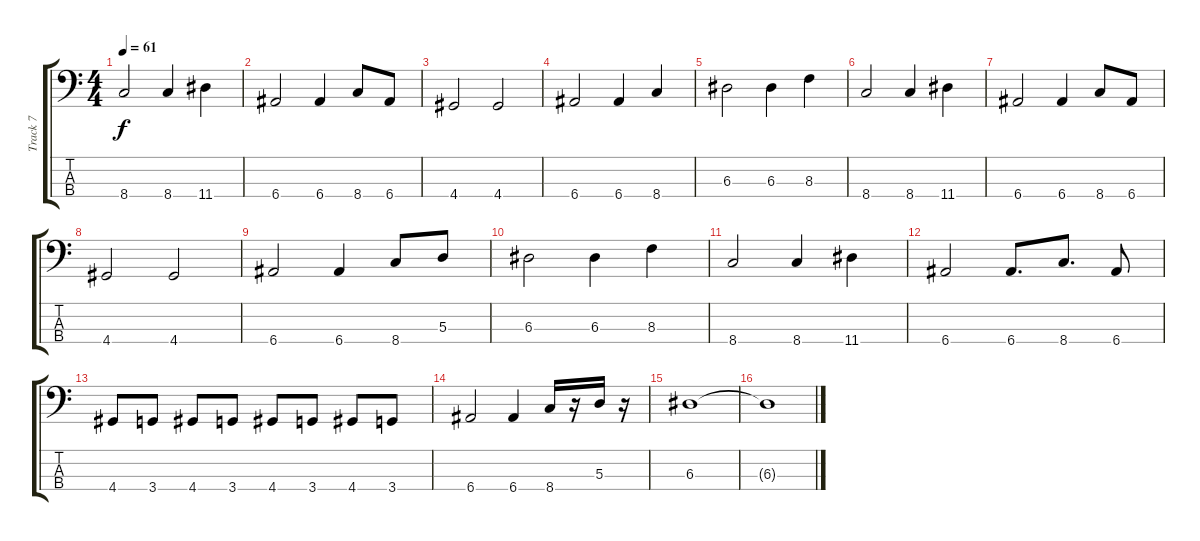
\track ("Track 7" "Track 7") {instrument electricbassfinger}
\staff {score tabs}
\tuning (G2 D2 A1 E1) {hide}
\ts (4 4)
\tempo 61
\clef f4
\ks c
8.4.2{dy f} 8.4.4 11.4.4 |
6.4.2 6.4.4 8.4.8 6.4.8 |
4.4.2 4.4.2 |
6.4.2 6.4.4 8.4.4 |
6.3.2 6.3.4 8.3.4 |
8.4.2 8.4.4 11.4.4 |
6.4.2 6.4.4 8.4.8 6.4.8 |
4.4.2 4.4.2 |
6.4.2 6.4.4 8.4.8 5.3.8 |
6.3.2 6.3.4 8.3.4 |
8.4.2 8.4.4 11.4.4 |
6.4.2 6.4.8{d} 8.4.8{d} 6.4.8 |
4.4.8 3.4.8 4.4.8 3.4.8 4.4.8 3.4.8 4.4.8 3.4.8 |
6.4.2 6.4.4 8.4.16 r.16 5.3.16 r.16 |
6.3.1 |
6.3{t}.1
